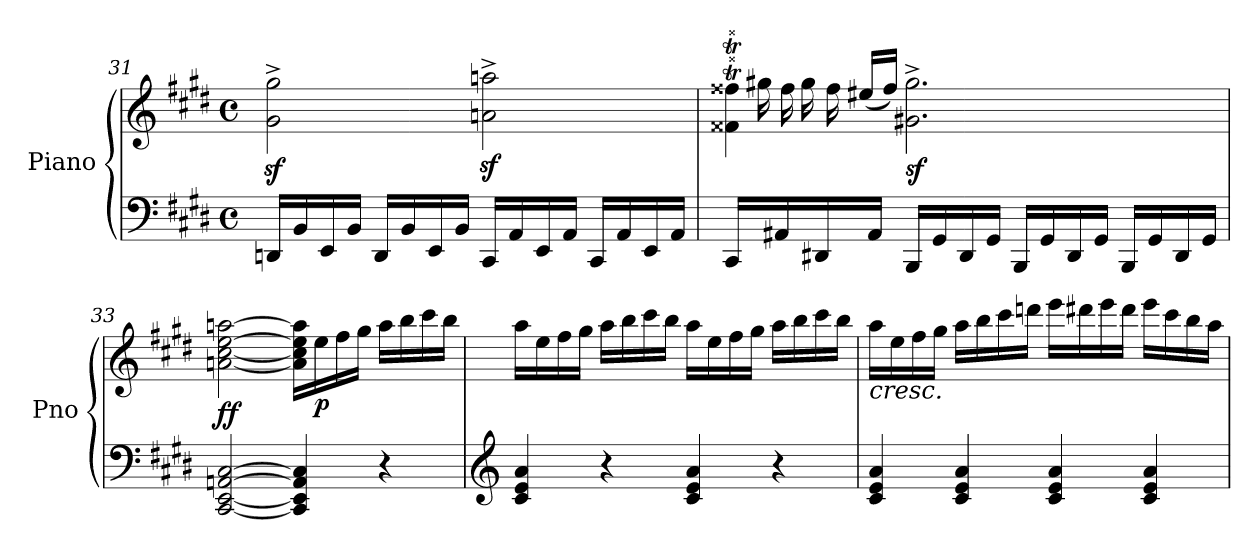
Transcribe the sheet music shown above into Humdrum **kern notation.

**kern	**kern	**dynam
*part1	*part1	*part1
*staff2	*staff1	*staff1/2
*I"Piano	*	*
*I'Pno	*	*
*clefF4	*clefG2	*
*k[f#c#g#d#]	*k[f#c#g#d#]	*
*M4/4	*M4/4	*
*met(c)	*met(c)	*
=31	=31	=31
16DDn/LL	2g#\z<^ 2gg#\z<^	.
16BB/	.	.
16EE/	.	.
16BB/JJ	.	.
16DD/LL	.	.
16BB/	.	.
16EE/	.	.
16BB/JJ	.	.
16CC#/LL	2an\z<^ 2aan\z<^	.
16AA/	.	.
16EE/	.	.
16AA/JJ	.	.
16CC#/LL	.	.
16AA/	.	.
16EE/	.	.
16AA/JJ	.	.
!!LO:PB:g=z
=32	=32	=32
*	*^	*
*	*	*Xtuplet	*
16CC#/LL	4f##X\T 4ff##X\T	56...ryy	.
.	.	28gg#	.
16AA#X/	.	.	.
.	.	28ff##	.
.	.	28gg#	.
16DD#X/	.	.	.
.	.	28ff##	.
.	.	(28ee#X/LL	.
16AA#/JJ	.	.	.
.	.	28ff##/JJ)	.
.	.	448%337ryy	.
!	!	!	!LO:DY:b
16BBB/LL	2.g#\^ 2.gg#\^	.	sf
16GG#/	.	.	.
16DD#/	.	.	.
16GG#/JJ	.	.	.
16BBB/LL	.	.	.
16GG#/	.	.	.
16DD#/	.	.	.
16GG#/JJ	.	.	.
16BBB/LL	.	.	.
16GG#/	.	.	.
16DD#/	.	.	.
16GG#/JJ	.	.	.
*	*v	*v	*
=33	=33	=33
!	!	!LO:DY:b
[2CC#/ [2EE/ [2AAn/ [2C#/	[2an\ [2cc#\ [2ee\ [2aan\	ff
4CC#/] 4EE/] 4AA/] 4C#/]	16a\] 16cc#\] 16ee\] 16aa\]LL	.
!	!	!LO:DY:b
.	16ee\	p
.	16ff#\	.
.	16gg#\JJ	.
4r	16aa\LL	.
.	16bb\	.
.	16ccc#\	.
.	16bb\JJ	.
=34	=34	=34
*clefG2	*	*
4c#/ 4e/ 4a/	16aa\LL	.
.	16ee\	.
.	16ff#\	.
.	16gg#\JJ	.
4r	16aa\LL	.
.	16bb\	.
.	16ccc#\	.
.	16bb\JJ	.
4c#/ 4e/ 4a/	16aa\LL	.
.	16ee\	.
.	16ff#\	.
.	16gg#\JJ	.
4r	16aa\LL	.
.	16bb\	.
.	16ccc#\	.
.	16bb\JJ	.
!!LO:LB:g=z
=35	=35	=35
!	!LO:TX:b:i:t=cresc.	!
4c#/ 4e/ 4a/	16aa\LL	.
.	16ee\	.
.	16ff#\	.
.	16gg#\JJ	.
4c#/ 4e/ 4a/	16aa\LL	.
.	16bb\	.
.	16ccc#\	.
.	16dddn\JJ	.
4c#/ 4e/ 4a/	16eee\LL	.
.	16ddd#X\	.
.	16eee\	.
.	16ddd#\JJ	.
4c#/ 4e/ 4a/	16eee\LL	.
.	16ccc#\	.
.	16bb\	.
.	16aa\JJ	.
=	=	=
*-	*-	*-
